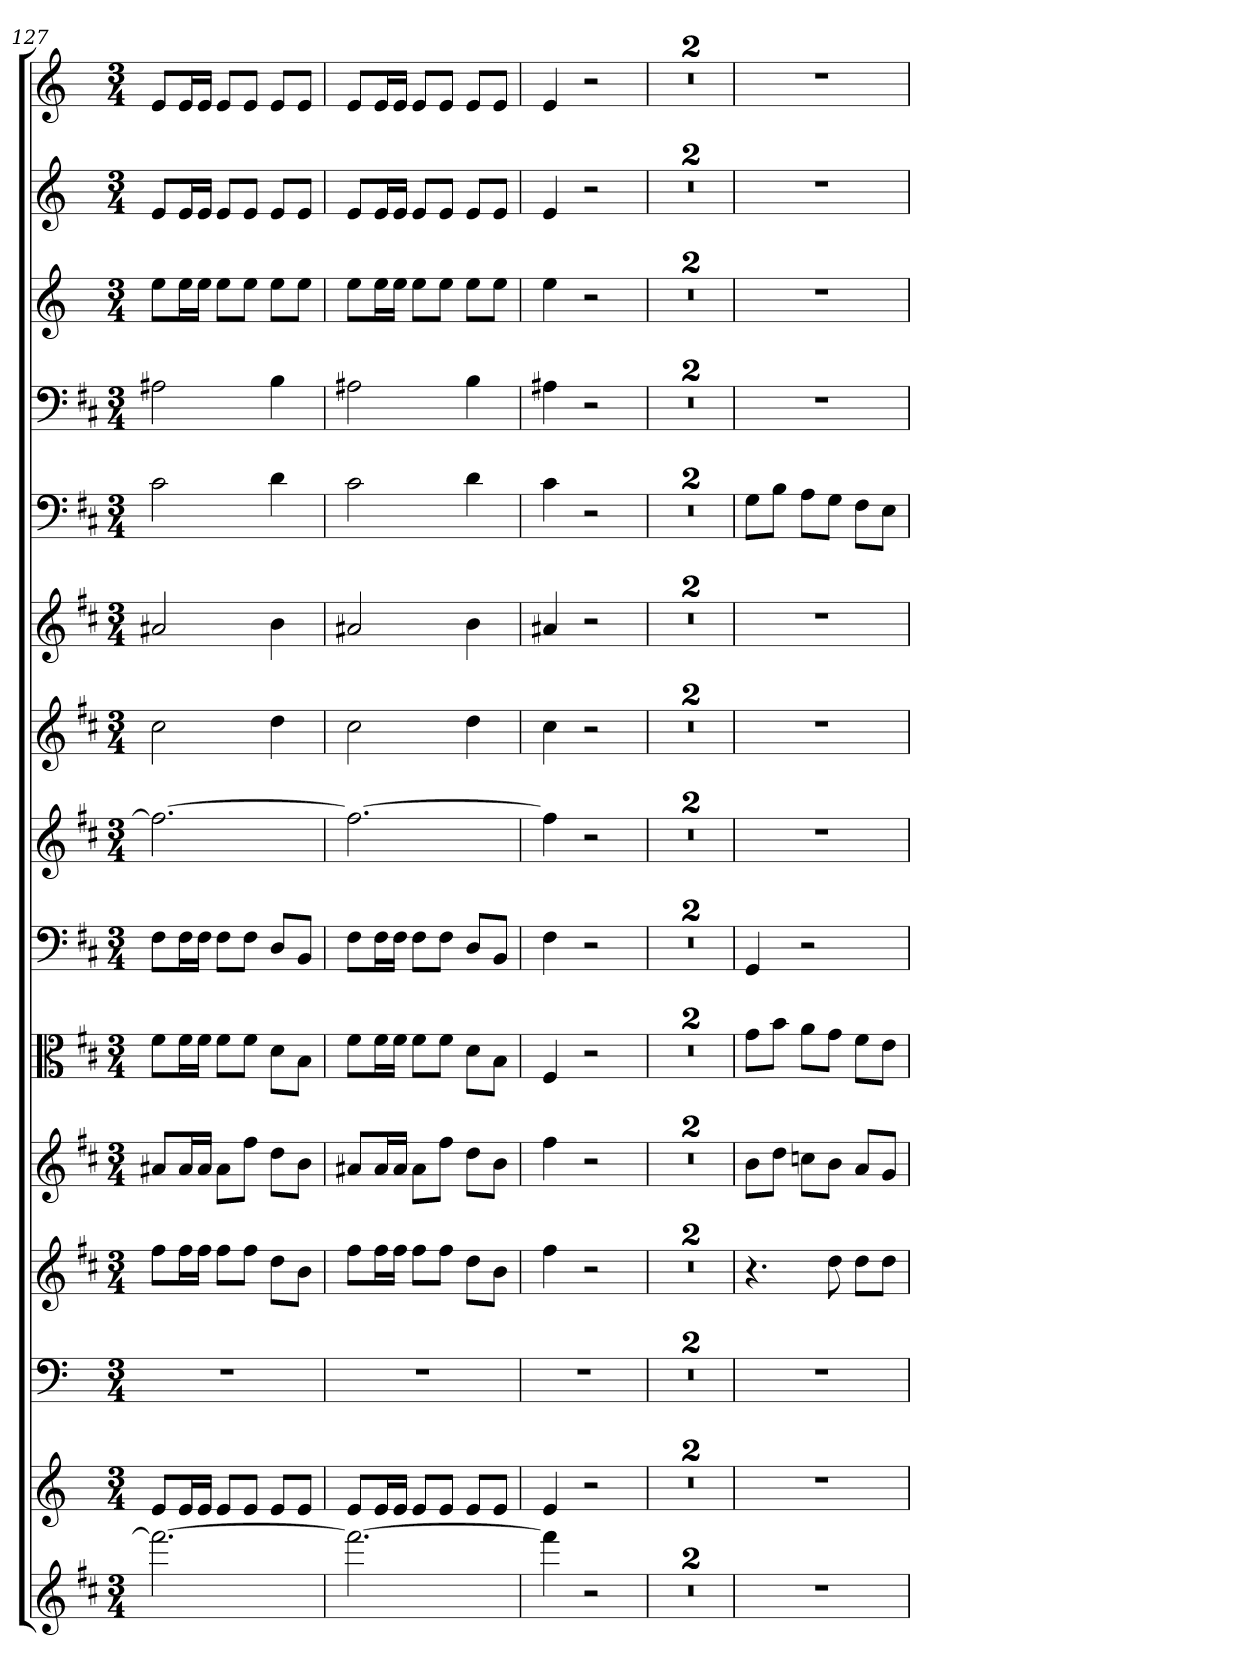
**kern	**kern	**kern	**kern	**kern	**kern	**kern	**kern	**kern	**kern	**kern	**kern	**kern	**kern	**kern
*part15	*part14	*part13	*part12	*part11	*part10	*part9	*part8	*part7	*part6	*part5	*part4	*part3	*part2	*part1
*staff15	*staff14	*staff13	*staff12	*staff11	*staff10	*staff9	*staff8	*staff7	*staff6	*staff5	*staff4	*staff3	*staff2	*staff1
*	*	*clefF4	*	*	*clefC3	*clefF4	*	*	*	*clefF4	*clefF4	*	*	*
*k[f#c#]	*k[]	*k[]	*k[f#c#]	*k[f#c#]	*k[f#c#]	*k[f#c#]	*k[f#c#]	*k[f#c#]	*k[f#c#]	*k[f#c#]	*k[f#c#]	*k[]	*k[]	*k[]
*M3/4	*M3/4	*M3/4	*M3/4	*M3/4	*M3/4	*M3/4	*M3/4	*M3/4	*M3/4	*M3/4	*M3/4	*M3/4	*M3/4	*M3/4
=127	=127	=127	=127	=127	=127	=127	=127	=127	=127	=127	=127	=127	=127	=127
2.fff#_	8eL	2.r	8ff#L	8a#XL	8f#\L	8F#\L	2.ff#_	2cc#	2a#X	2c#	2A#X	8eeL	8eL	8eL
.	16eL	.	16ff#L	16a#L	16f#\L	16F#\L	.	.	.	.	.	16eeL	16eL	16eL
.	16eJJ	.	16ff#JJ	16a#JJ	16f#\JJ	16F#\JJ	.	.	.	.	.	16eeJJ	16eJJ	16eJJ
.	8eL	.	8ff#L	8a#L	8f#\L	8F#\L	.	.	.	.	.	8eeL	8eL	8eL
.	8eJ	.	8ff#J	8ff#J	8f#\J	8F#\J	.	.	.	.	.	8eeJ	8eJ	8eJ
.	8eL	.	8ddL	8ddL	8d\L	8D/L	.	4dd	4b	4d	4B	8eeL	8eL	8eL
.	8eJ	.	8bJ	8bJ	8B\J	8BB/J	.	.	.	.	.	8eeJ	8eJ	8eJ
=128	=128	=128	=128	=128	=128	=128	=128	=128	=128	=128	=128	=128	=128	=128
2.fff#_	8eL	2.r	8ff#L	8a#XL	8f#\L	8F#\L	2.ff#_	2cc#	2a#X	2c#	2A#X	8eeL	8eL	8eL
.	16eL	.	16ff#L	16a#L	16f#\L	16F#\L	.	.	.	.	.	16eeL	16eL	16eL
.	16eJJ	.	16ff#JJ	16a#JJ	16f#\JJ	16F#\JJ	.	.	.	.	.	16eeJJ	16eJJ	16eJJ
.	8eL	.	8ff#L	8a#L	8f#\L	8F#\L	.	.	.	.	.	8eeL	8eL	8eL
.	8eJ	.	8ff#J	8ff#J	8f#\J	8F#\J	.	.	.	.	.	8eeJ	8eJ	8eJ
.	8eL	.	8ddL	8ddL	8d\L	8D/L	.	4dd	4b	4d	4B	8eeL	8eL	8eL
.	8eJ	.	8bJ	8bJ	8B\J	8BB/J	.	.	.	.	.	8eeJ	8eJ	8eJ
=129	=129	=129	=129	=129	=129	=129	=129	=129	=129	=129	=129	=129	=129	=129
4fff#]	4e	2.r	4ff#	4ff#	4F#	4F#	4ff#]	4cc#	4a#X	4c#	4A#X	4ee	4e	4e
2r	2r	.	2r	2r	2r	2r	2r	2r	2r	2r	2r	2r	2r	2r
=130	=130	=130	=130	=130	=130	=130	=130	=130	=130	=130	=130	=130	=130	=130
2.r	2.r	2.r	2.r	2.r	2.r	2.r	2.r	2.r	2.r	2.r	2.r	2.r	2.r	2.r
=131	=131	=131	=131	=131	=131	=131	=131	=131	=131	=131	=131	=131	=131	=131
2.r	2.r	2.r	2.r	2.r	2.r	2.r	2.r	2.r	2.r	2.r	2.r	2.r	2.r	2.r
=132	=132	=132	=132	=132	=132	=132	=132	=132	=132	=132	=132	=132	=132	=132
2.r	2.r	2.r	4.r	8bL	8g\L	4GG	2.r	2.r	2.r	8G\L	2.r	2.r	2.r	2.r
.	.	.	.	8ddJ	8b\J	.	.	.	.	8B\J	.	.	.	.
.	.	.	.	8ccnL	8a\L	2r	.	.	.	8A\L	.	.	.	.
.	.	.	8dd	8bJ	8g\J	.	.	.	.	8G\J	.	.	.	.
.	.	.	8ddL	8aL	8f#\L	.	.	.	.	8F#\L	.	.	.	.
.	.	.	8ddJ	8gJ	8e\J	.	.	.	.	8E\J	.	.	.	.
=	=	=	=	=	=	=	=	=	=	=	=	=	=	=
*-	*-	*-	*-	*-	*-	*-	*-	*-	*-	*-	*-	*-	*-	*-
